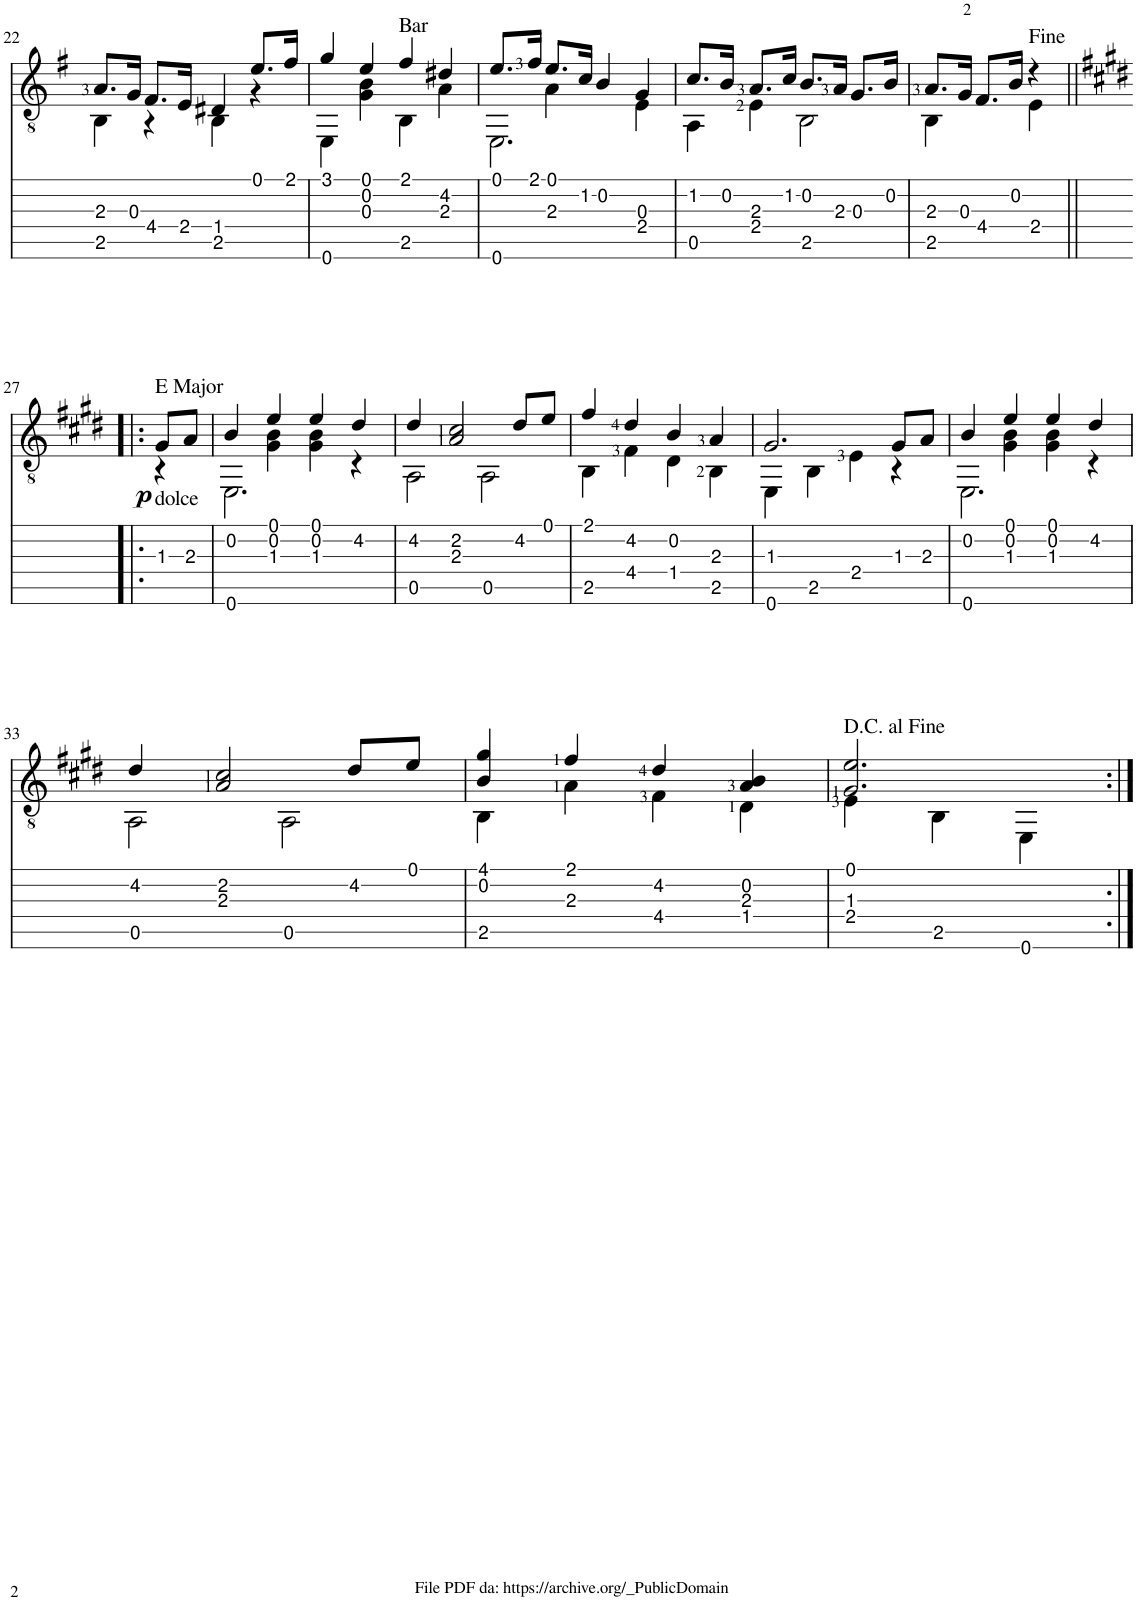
**kern	**kern	**dynam
*part1	*part1	*part1
*staff2	*staff1	*staff1/2
*I"Guitar	*	*
*I'Guit.	*	*
!!LO:PB:g=z
*	*clefGv2	*
*k[f#]	*k[f#]	*
*M4/4	*M4/4	*
*met(c)	*met(c)	*
=22	=22	=22
*^	*^	*
8.AL	4BB	8.A/L	4BB\	.
16GJk	.	16G/Jk	.	.
8.F#L	4r	8.F#/L	4r	.
16EJk	.	16E/Jk	.	.
4D#	4BB	4D#X/	4BB\	.
8.eL	4r	8.e/L	4r	.
16f#Jk	.	16f#/Jk	.	.
=23	=23	=23	=23	=23
4g	4EE	4g/	4EE\	.
4e	4G 4B	4e/	4G\ 4B\	.
!	!	!LO:TX:a:t=Bar	!	!
4f#	4BB	4f#/	4BB\	.
4d#X	4A	4d#X/	4A\	.
=24	=24	=24	=24	=24
*	*^	*	*^	*
8.eL	4ryy	2.EE	8.e/L	4ryy	2.EE\	.
16f#Jk	.	.	16f#/Jk	.	.	.
8.eL	4A	.	8.e/L	4A\	.	.
16cJk	.	.	16c/Jk	.	.	.
4B	4ryy	.	4B/	4ryy	.	.
4G	4E	4ryy	4G/	4E\	4ryy	.
*	*v	*v	*	*	*	*
*	*	*	*v	*v	*
=25	=25	=25	=25	=25
8.cL	4AA	8.c/L	4AA\	.
16BJk	.	16B/Jk	.	.
8.AL	4E	8.A/L	4E\	.
16cJk	.	16c/Jk	.	.
8.BL	2BB	8.B/L	2BB\	.
16AJk	.	16A/Jk	.	.
8.GL	.	8.G/L	.	.
16BJk	.	16B/Jk	.	.
=26	=26	=26	=26	=26
8.AL	4BB	8.A/L	4BB\	.
16GJk	.	16G/Jk	.	.
8.F#L	4ryy	8.F#/L	4ryy	.
16BJk	.	16B/Jk	.	.
4r	4E	4r	4E\	.
!!LO:LB:g=z	!!
=27!|:	=27!|:	=27!|:	=27!|:	=27!|:
*k[f#c#g#d#]	*	*k[f#c#g#d#]	*	*
!	!	!LO:TX:a:t=E Major	!	!
!LO:TX:a:t=dolce	!	!	!	!
!	!	!	!	!LO:DY:b
8G#L	4r	8G#/L	4r	p
8AJ	.	8A/J	.	.
=28	=28	=28	=28	=28
*	*^	*	*^	*
4B	4ryy	2.EE	4B/	4ryy	2.EE\	.
4e	4G# 4B	.	4e/	4G#\ 4B\	.	.
4e	4G# 4B	.	4e/	4G#\ 4B\	.	.
4d#	4ryy	4r	4d#/	4ryy	4r	.
*	*v	*v	*	*	*	*
*	*	*	*v	*v	*
=29	=29	=29	=29	=29
4d#	2AA	4d#/	2AA\	.
2A 2c#	.	2A/ 2c#/	.	.
.	2AA	.	2AA\	.
8d#L	.	8d#/L	.	.
8eJ	.	8e/J	.	.
=30	=30	=30	=30	=30
4f#	4BB	4f#/	4BB\	.
4d#	4F#	4d#/	4F#\	.
4B	4D#	4B/	4D#\	.
4A	4BB	4A/	4BB\	.
=31	=31	=31	=31	=31
2.G#	4EE	2.G#/	4EE\	.
.	4BB	.	4BB\	.
.	4E	.	4E\	.
8G#L	4r	8G#/L	4r	.
8AJ	.	8A/J	.	.
=32	=32	=32	=32	=32
*	*^	*	*^	*
4B	4ryy	2.EE	4B/	4ryy	2.EE\	.
4e	4G# 4B	.	4e/	4G#\ 4B\	.	.
4e	4G# 4B	.	4e/	4G#\ 4B\	.	.
4d#	4ryy	4r	4d#/	4ryy	4r	.
*	*v	*v	*	*	*	*
*	*	*	*v	*v	*
!!LO:LB:g=z
=33	=33	=33	=33	=33
4d#	2AA	4d#/	2AA\	.
2A 2c#	.	2A/ 2c#/	.	.
.	2AA	.	2AA\	.
8d#L	.	8d#/L	.	.
8eJ	.	8e/J	.	.
=34	=34	=34	=34	=34
4B 4g#	4BB	4B/ 4g#/	4BB\	.
4f#	4A	4f#/	4A\	.
4d#	4F#	4d#/	4F#\	.
4A 4B	4D#	4A/ 4B/	4D#\	.
=35	=35	=35	=35	=35
2.G# 2.e	4E	2.G#/ 2.e/	4E\	.
.	4BB	.	4BB\	.
.	4EE	.	4EE\	.
*v	*v	*	*	*
*	*v	*v	*
=:|!	=:|!	=:|!
*-	*-	*-
